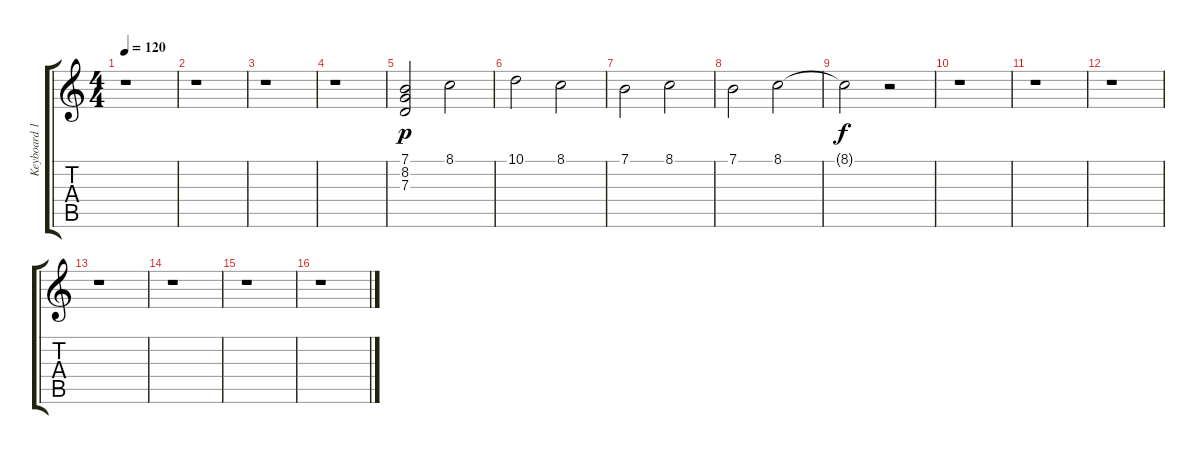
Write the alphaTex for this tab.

\track ("Keyboard 1 (Eric Stefani)" "Keyboard 1") {instrument drawbarorgan}
\staff {score tabs}
\tuning (E4 B3 G3 D3 A2 E2) {hide}
\ts (4 4)
\tempo 120
\clef g2
\ks c
r.1{dy f} |
r.1 |
r.1 |
r.1 |
(7.1 8.2 7.3).2{dy p} 8.1.2 |
10.1.2 8.1.2 |
7.1.2 8.1.2 |
7.1.2 8.1.2 |
8.1{t}.2{dy f} r.2 |
r.1 |
r.1 |
r.1 |
r.1 |
r.1 |
r.1 |
r.1
